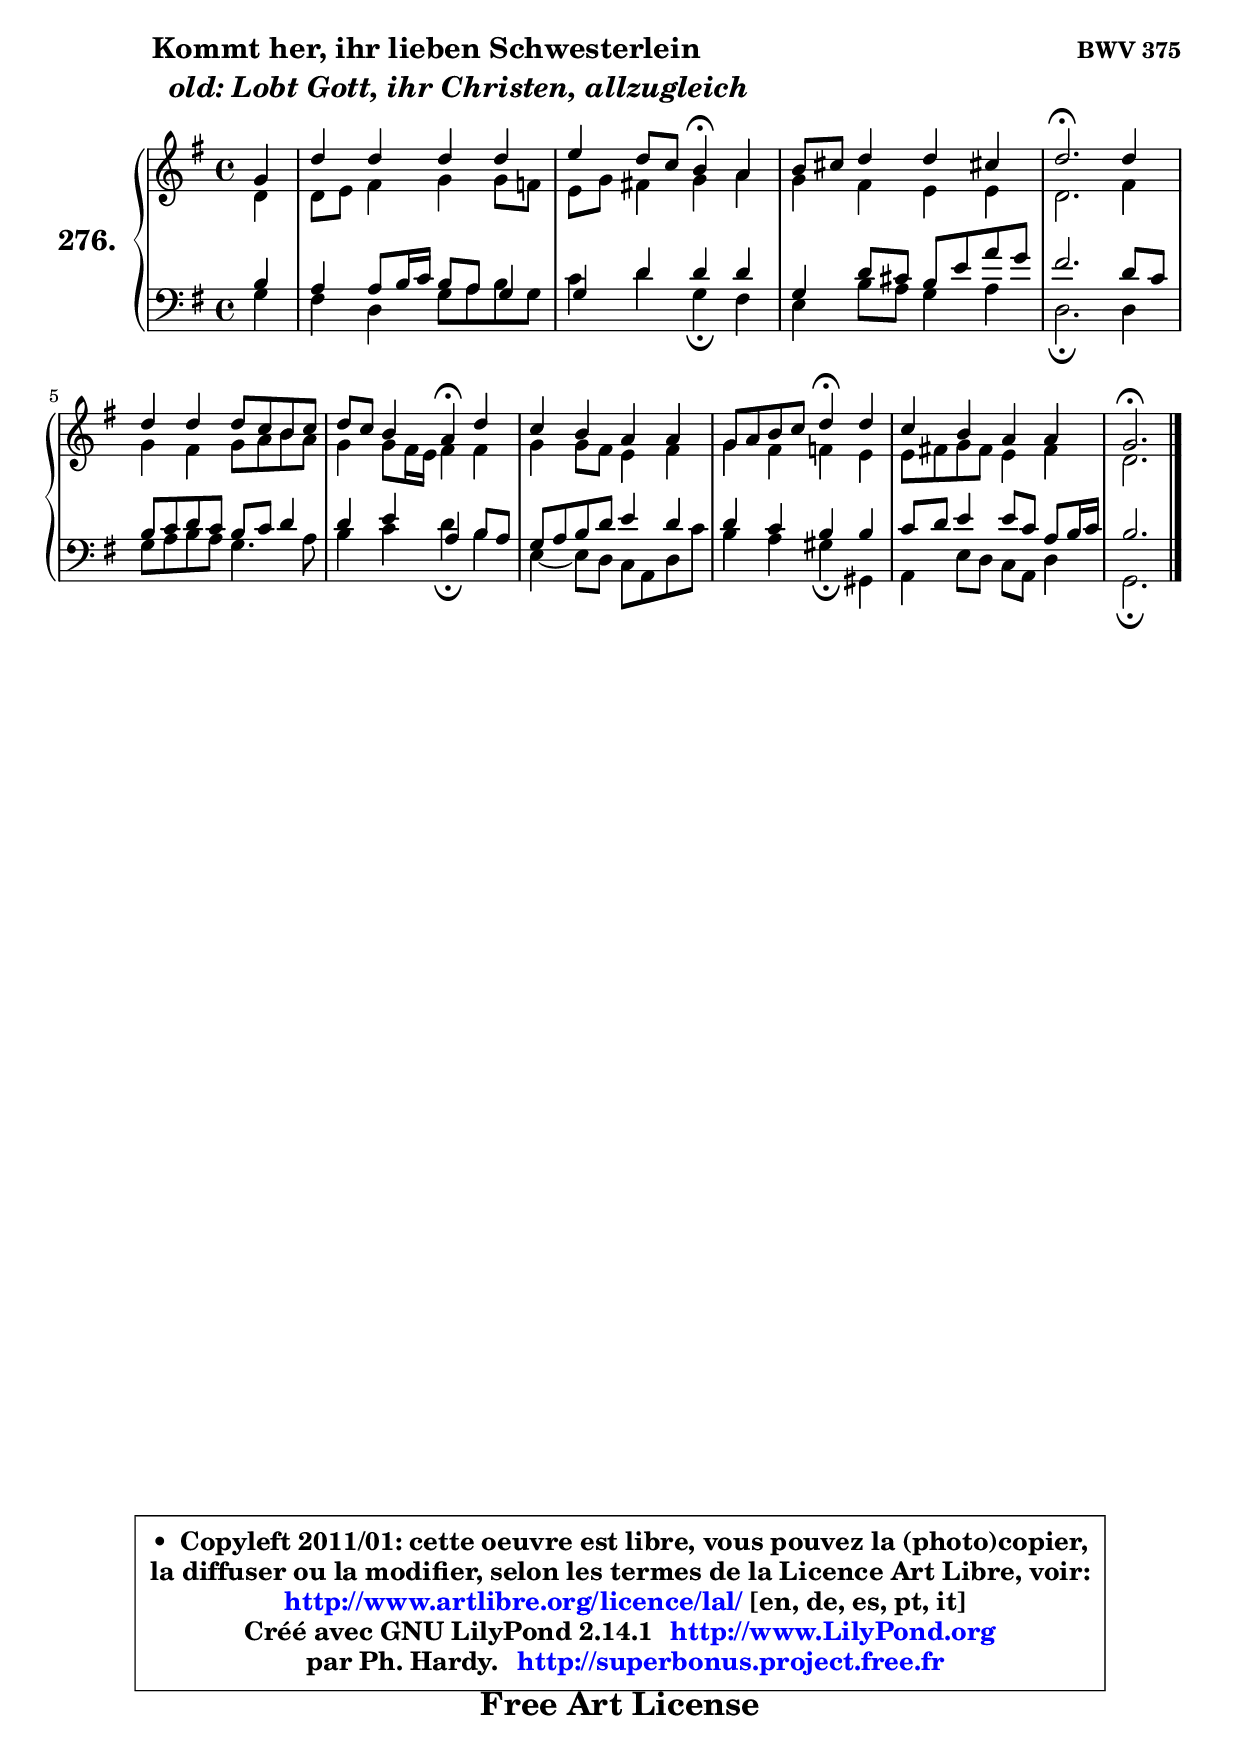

\version "2.14.1"

    \paper {
%	system-system-spacing #'padding = #0.1
%	score-system-spacing #'padding = #0.1
%	ragged-bottom = ##f
%	ragged-last-bottom = ##f
	}

    \header {
      opus = \markup { \bold "BWV 375" }
      piece = \markup { \hspace #9 \fontsize #2 \bold \column { \line {"Kommt her, ihr lieben Schwesterlein"}
                     \line { \italic "  old: Lobt Gott, ihr Christen, allzugleich"}
                 } }
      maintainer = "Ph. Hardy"
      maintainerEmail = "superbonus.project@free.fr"
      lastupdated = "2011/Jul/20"
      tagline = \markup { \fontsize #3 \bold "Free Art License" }
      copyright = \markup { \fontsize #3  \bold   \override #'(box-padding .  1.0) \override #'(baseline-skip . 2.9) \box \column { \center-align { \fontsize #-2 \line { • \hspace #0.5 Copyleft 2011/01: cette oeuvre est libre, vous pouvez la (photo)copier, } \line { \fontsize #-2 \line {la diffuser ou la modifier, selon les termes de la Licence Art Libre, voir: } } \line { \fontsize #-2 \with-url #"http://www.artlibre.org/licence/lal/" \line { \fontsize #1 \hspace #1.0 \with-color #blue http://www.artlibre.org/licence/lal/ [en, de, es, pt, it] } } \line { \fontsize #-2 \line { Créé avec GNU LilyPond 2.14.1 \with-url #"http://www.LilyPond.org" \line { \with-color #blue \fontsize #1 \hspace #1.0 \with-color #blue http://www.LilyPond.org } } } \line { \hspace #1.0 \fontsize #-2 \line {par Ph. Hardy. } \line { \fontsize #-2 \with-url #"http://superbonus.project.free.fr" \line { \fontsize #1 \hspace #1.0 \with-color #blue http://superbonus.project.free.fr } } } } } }

	  }

  guidemidi = {
        r4 |
        R1 |
        r2 \tempo 4 = 30 r4 \tempo 4 = 78 r4 |
        R1 |
        \tempo 4 = 40 r2. \tempo 4 = 78 r4 |
        R1 |
        r2 \tempo 4 = 30 r4 \tempo 4 = 78 r4 |
        R1 |
        r2 \tempo 4 = 30 r4 \tempo 4 = 78 r4 |
        R1 |
        \tempo 4 = 40 r2. 
	}

  upper = {
	\time 4/4
	\key g \major
	\clef treble
	\partial 4
	\voiceOne
	<< { 
	% SOPRANO
	\set Voice.midiInstrument = "acoustic grand"
	\relative c'' {
        g4 |
        d'4 d d d |
        e4 d8 c b4\fermata a |
        b8 cis d4 d cis! |
        d2.\fermata d4 |
        d4 d d8 c b c |
        d8 c b4 a\fermata d |
        c4 b a a |
        g8 a b c d4\fermata d |
        c4 b a a |
        g2.\fermata
        \bar "|."
	} % fin de relative
	}

	\context Voice="1" { \voiceTwo 
	% ALTO
	\set Voice.midiInstrument = "acoustic grand"
	\relative c' {
        d4 |
        d8 e fis4 g g8 f |
        e8 g fis!4 g a |
        g4 fis e e |
        d2. fis4 |
        g4 fis g8 a b a |
        g4 g8 fis16 e fis4 fis |
        g4 g8 fis e4 fis |
        g4 fis f e |
        e8 fis! g fis e4 fis |
        d2.
        \bar "|."
	} % fin de relative
	\oneVoice
	} >>
	}

    lower = {
	\time 4/4
	\key g \major
	\clef bass
	\partial 4
	\voiceOne
	<< { 
	% TENOR
	\set Voice.midiInstrument = "acoustic grand"
	\relative c' {
        b4 |
        a4 a8 b16 c b8 a g4 |
        g4 d' d d |
        g,4 d'8 cis b e a g |
        fis2. d8 c |
        b8 c d c b c d4 |
        d4 e a,4 b8 a |
        g8 a b d e4 d |
        d4 c b b |
        c8 d e4 e8 c a b16 c |
        b2.
        \bar "|."
	} % fin de relative
	}
	\context Voice="1" { \voiceTwo 
	% BASS
	\set Voice.midiInstrument = "acoustic grand"
	\relative c' {
        g4 |
        fis4 d g8 a b8 g |
        c4 d g,\fermata fis |
        e4 b'8 a g4 a |
        d,2.\fermata d4 |
        g8 a b a g4. a8 |
        b4 c d4\fermata b4 |
        e,4 ~ e8 d c a d c' |
        b4 a gis\fermata gis, |
        a4 e'8 d c a d4 |
        g,2.\fermata
        \bar "|."
	} % fin de relative
	\oneVoice
	} >>
	}


    \score { 

	\new PianoStaff <<
	\set PianoStaff.instrumentName = \markup { \bold \huge "276." }
	\new Staff = "upper" \upper
	\new Staff = "lower" \lower
	>>

    \layout {
%	ragged-last = ##f
	   }

         } % fin de score

  \score {
    \unfoldRepeats { << \guidemidi \upper \lower >> }
    \midi {
    \context {
     \Staff
      \remove "Staff_performer"
               }

     \context {
      \Voice
       \consists "Staff_performer"
                }

     \context { 
      \Score
      tempoWholesPerMinute = #(ly:make-moment 78 4)
		}
	    }
	}

